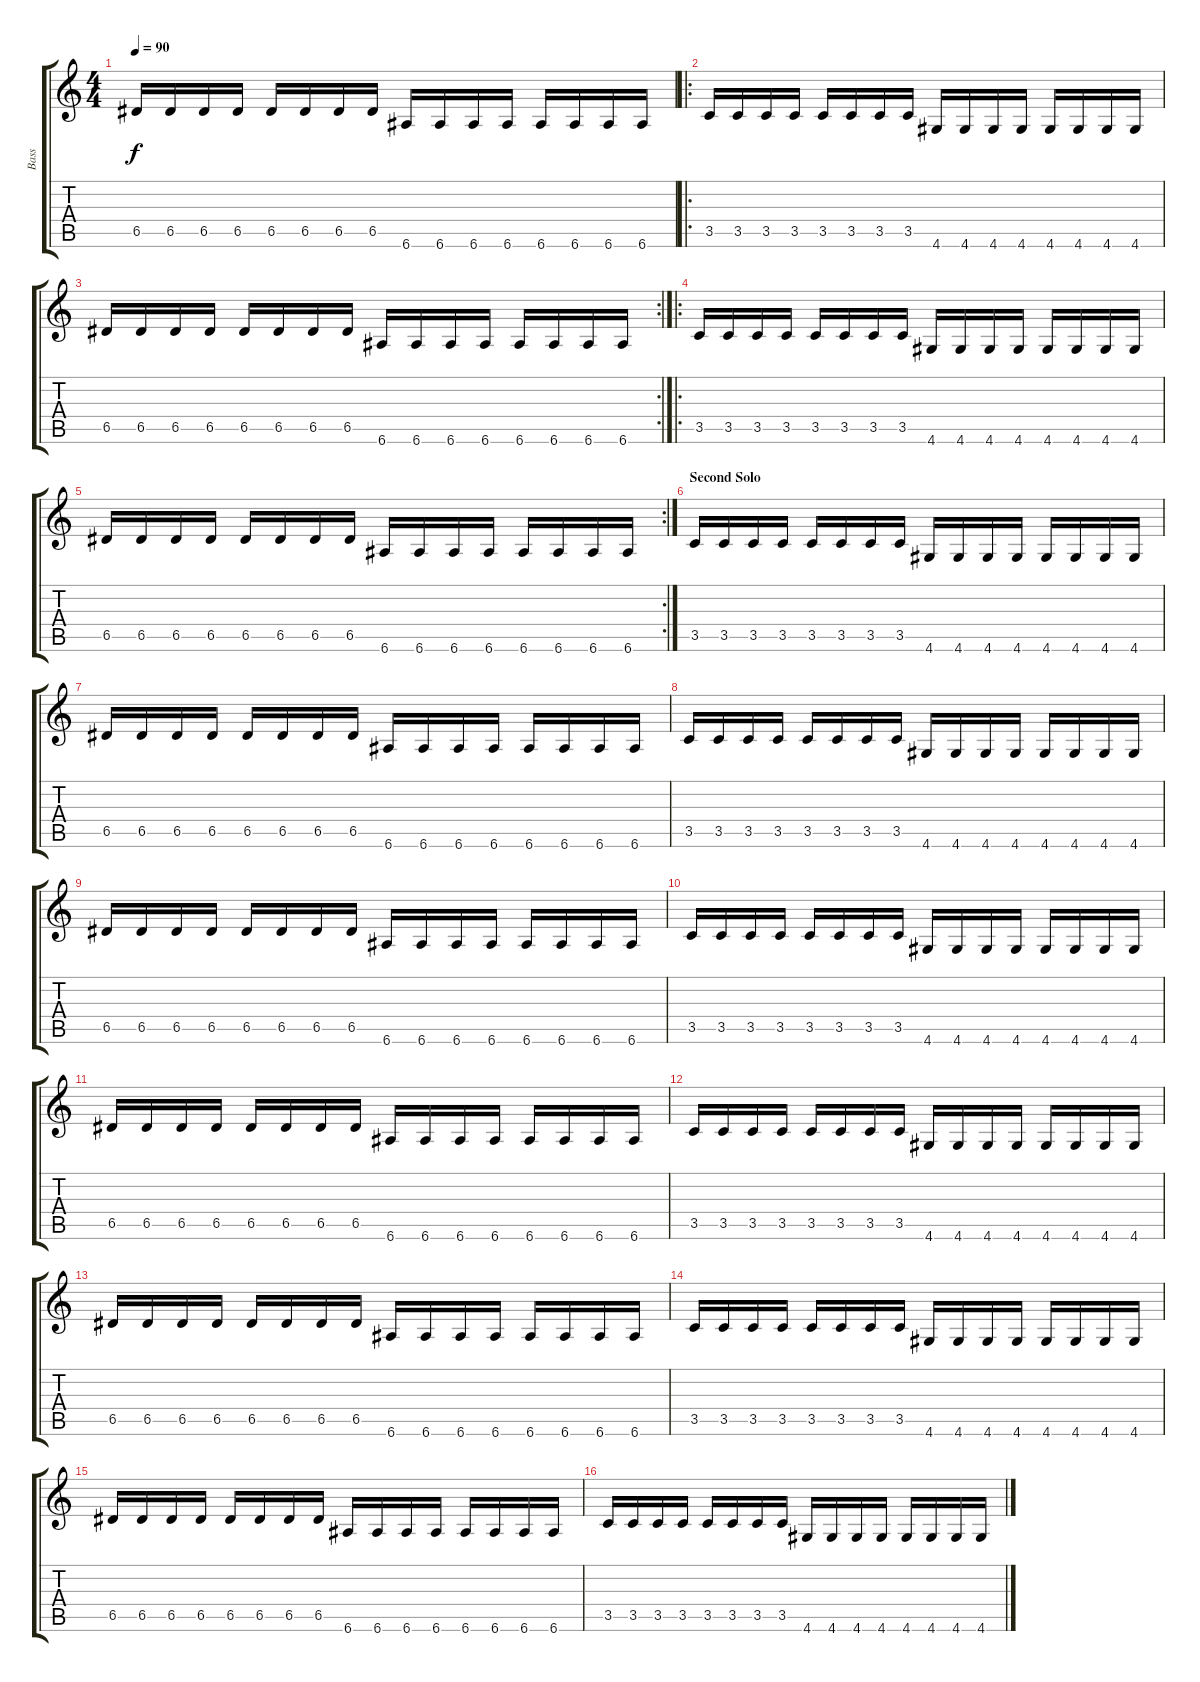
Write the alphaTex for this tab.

\track ("Bass" "Bass") {instrument electricbassfinger}
\staff {score tabs}
\tuning (E4 B3 G3 D3 A2 E2) {hide}
\ts (4 4)
\tempo 90
\clef g2
\ks c
6.5.16{dy f} 6.5.16 6.5.16 6.5.16 6.5.16 6.5.16 6.5.16 6.5.16 6.6.16 6.6.16 6.6.16 6.6.16 6.6.16 6.6.16 6.6.16 6.6.16 |
\ro
3.5.16 3.5.16 3.5.16 3.5.16 3.5.16 3.5.16 3.5.16 3.5.16 4.6.16 4.6.16 4.6.16 4.6.16 4.6.16 4.6.16 4.6.16 4.6.16 |
\rc 2
6.5.16 6.5.16 6.5.16 6.5.16 6.5.16 6.5.16 6.5.16 6.5.16 6.6.16 6.6.16 6.6.16 6.6.16 6.6.16 6.6.16 6.6.16 6.6.16 |
\ro
3.5.16 3.5.16 3.5.16 3.5.16 3.5.16 3.5.16 3.5.16 3.5.16 4.6.16 4.6.16 4.6.16 4.6.16 4.6.16 4.6.16 4.6.16 4.6.16 |
\rc 2
6.5.16 6.5.16 6.5.16 6.5.16 6.5.16 6.5.16 6.5.16 6.5.16 6.6.16 6.6.16 6.6.16 6.6.16 6.6.16 6.6.16 6.6.16 6.6.16 |
\section ("" "Second Solo")
3.5.16 3.5.16 3.5.16 3.5.16 3.5.16 3.5.16 3.5.16 3.5.16 4.6.16 4.6.16 4.6.16 4.6.16 4.6.16 4.6.16 4.6.16 4.6.16 |
6.5.16 6.5.16 6.5.16 6.5.16 6.5.16 6.5.16 6.5.16 6.5.16 6.6.16 6.6.16 6.6.16 6.6.16 6.6.16 6.6.16 6.6.16 6.6.16 |
3.5.16 3.5.16 3.5.16 3.5.16 3.5.16 3.5.16 3.5.16 3.5.16 4.6.16 4.6.16 4.6.16 4.6.16 4.6.16 4.6.16 4.6.16 4.6.16 |
6.5.16 6.5.16 6.5.16 6.5.16 6.5.16 6.5.16 6.5.16 6.5.16 6.6.16 6.6.16 6.6.16 6.6.16 6.6.16 6.6.16 6.6.16 6.6.16 |
3.5.16 3.5.16 3.5.16 3.5.16 3.5.16 3.5.16 3.5.16 3.5.16 4.6.16 4.6.16 4.6.16 4.6.16 4.6.16 4.6.16 4.6.16 4.6.16 |
6.5.16 6.5.16 6.5.16 6.5.16 6.5.16 6.5.16 6.5.16 6.5.16 6.6.16 6.6.16 6.6.16 6.6.16 6.6.16 6.6.16 6.6.16 6.6.16 |
3.5.16 3.5.16 3.5.16 3.5.16 3.5.16 3.5.16 3.5.16 3.5.16 4.6.16 4.6.16 4.6.16 4.6.16 4.6.16 4.6.16 4.6.16 4.6.16 |
6.5.16 6.5.16 6.5.16 6.5.16 6.5.16 6.5.16 6.5.16 6.5.16 6.6.16 6.6.16 6.6.16 6.6.16 6.6.16 6.6.16 6.6.16 6.6.16 |
3.5.16 3.5.16 3.5.16 3.5.16 3.5.16 3.5.16 3.5.16 3.5.16 4.6.16 4.6.16 4.6.16 4.6.16 4.6.16 4.6.16 4.6.16 4.6.16 |
6.5.16 6.5.16 6.5.16 6.5.16 6.5.16 6.5.16 6.5.16 6.5.16 6.6.16 6.6.16 6.6.16 6.6.16 6.6.16 6.6.16 6.6.16 6.6.16 |
3.5.16 3.5.16 3.5.16 3.5.16 3.5.16 3.5.16 3.5.16 3.5.16 4.6.16 4.6.16 4.6.16 4.6.16 4.6.16 4.6.16 4.6.16 4.6.16
